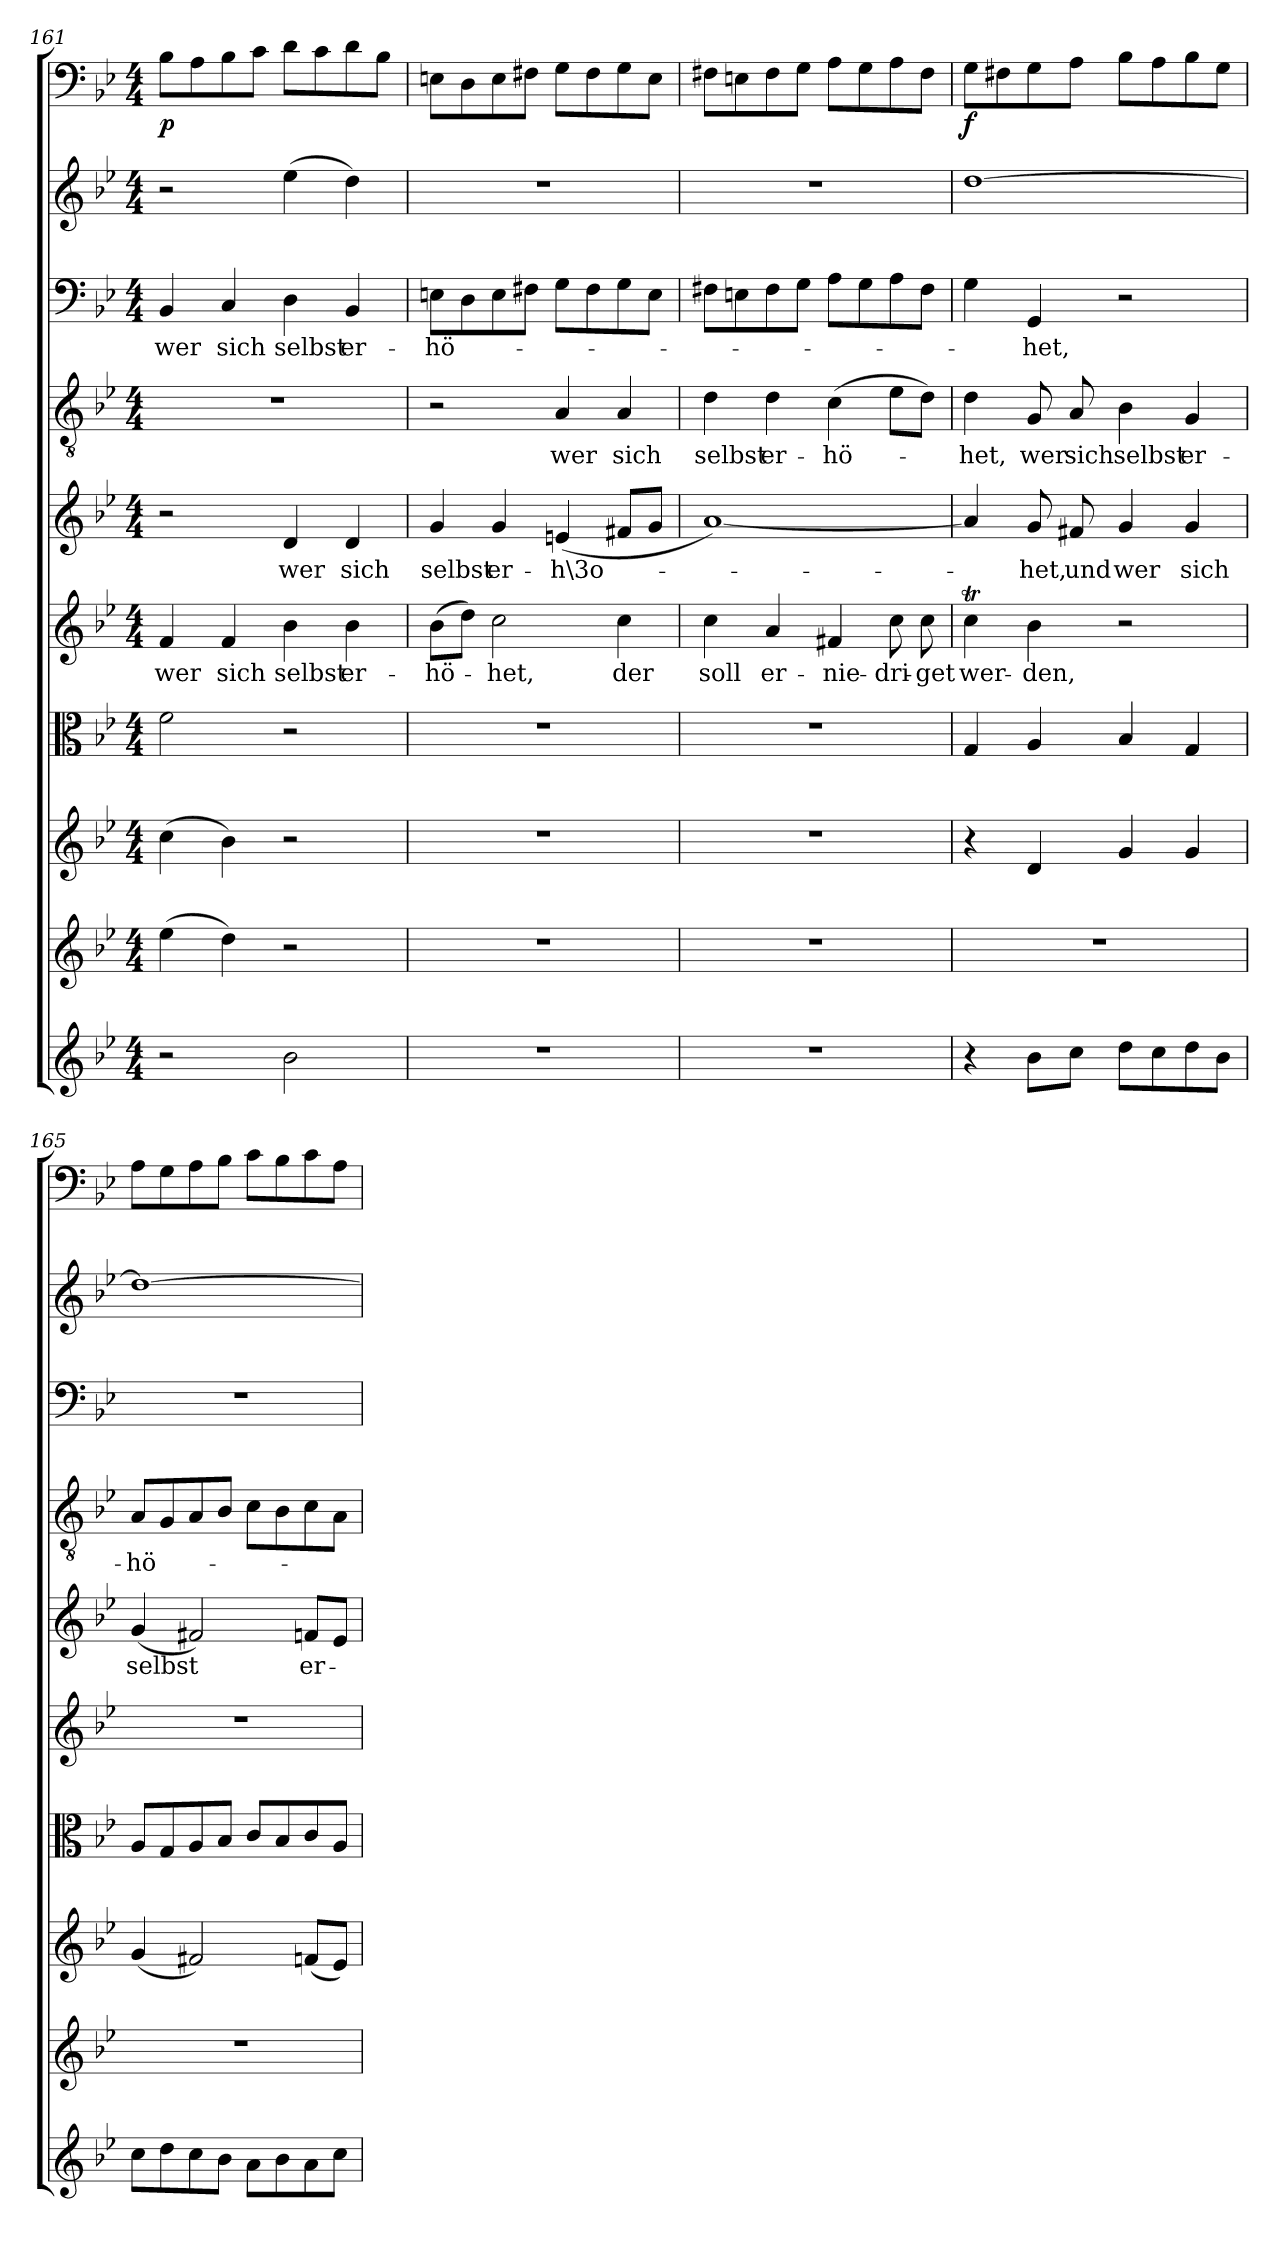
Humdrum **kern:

**kern	**kern	**kern	**kern	**kern	**text	**kern	**text	**kern	**text	**kern	**text	**kern	**kern	**dynam
*part10	*part9	*part8	*part7	*part6	*part6	*part5	*part5	*part4	*part4	*part3	*part3	*part2	*part1	*part1
*staff10	*staff9	*staff8	*staff7	*staff6	*staff6	*staff5	*staff5	*staff4	*staff4	*staff3	*staff3	*staff2	*staff1	*staff1
*clefG2	*clefG2	*clefG2	*clefC3	*clefG2	*	*clefG2	*	*clefGv2	*	*clefF4	*	*clefG2	*clefF4	*
*k[b-e-]	*k[b-e-]	*k[b-e-]	*k[b-e-]	*k[b-e-]	*	*k[b-e-]	*	*k[b-e-]	*	*k[b-e-]	*	*k[b-e-]	*k[b-e-]	*
*g:	*g:	*g:	*g:	*g:	*	*g:	*	*g:	*	*g:	*	*g:	*g:	*
*M4/4	*M4/4	*M4/4	*M4/4	*M4/4	*	*M4/4	*	*M4/4	*	*M4/4	*	*M4/4	*M4/4	*
=161	=161	=161	=161	=161	=161	=161	=161	=161	=161	=161	=161	=161	=161	=161
2r	(4ee-\	(4cc\	2f\	4f/	wer	2r	.	1r	.	4BB-/	wer	2r	8B-\L	p
.	.	.	.	.	.	.	.	.	.	.	.	.	8A\	.
.	4dd\)	4b-\)	.	4f/	sich	.	.	.	.	4C/	sich	.	8B-\	.
.	.	.	.	.	.	.	.	.	.	.	.	.	8c\J	.
2b-\	2r	2r	2r	4b-\	selbst	4d/	wer	.	.	4D\	selbst	(4ee-\	8d\L	.
.	.	.	.	.	.	.	.	.	.	.	.	.	8c\	.
.	.	.	.	4b-\	er-	4d/	sich	.	.	4BB-/	er-	4dd\)	8d\	.
.	.	.	.	.	.	.	.	.	.	.	.	.	8B-\J	.
=162	=162	=162	=162	=162	=162	=162	=162	=162	=162	=162	=162	=162	=162	=162
1r	1r	1r	1r	(8b-\L	-hö-	4g/	selbst	2r	.	8En\L	-hö-	1r	8En\L	.
.	.	.	.	8dd\J)	.	.	.	.	.	8D\	.	.	8D\	.
.	.	.	.	2cc\	-het,	4g/	er-	.	.	8E\	.	.	8E\	.
.	.	.	.	.	.	.	.	.	.	8F#X\J	.	.	8F#X\J	.
.	.	.	.	.	.	(4en/	-h\3o-	4A/	wer	8G\L	.	.	8G\L	.
.	.	.	.	.	.	.	.	.	.	8F#\	.	.	8F#\	.
.	.	.	.	4cc\	der	8f#X/L	.	4A/	sich	8G\	.	.	8G\	.
.	.	.	.	.	.	8g/J	.	.	.	8E\J	.	.	8E\J	.
=163	=163	=163	=163	=163	=163	=163	=163	=163	=163	=163	=163	=163	=163	=163
1r	1r	1r	1r	4cc\	soll	[1a/)	.	4d\	selbst	8F#X\L	.	1r	8F#X\L	.
.	.	.	.	.	.	.	.	.	.	8En\	.	.	8En\	.
.	.	.	.	4a/	er-	.	.	4d\	er-	8F#\	.	.	8F#\	.
.	.	.	.	.	.	.	.	.	.	8G\J	.	.	8G\J	.
.	.	.	.	4f#X/	-nie-	.	.	(4c\	-hö-	8A\L	.	.	8A\L	.
.	.	.	.	.	.	.	.	.	.	8G\	.	.	8G\	.
.	.	.	.	8cc\	-dri-	.	.	8e-\L	.	8A\	.	.	8A\	.
.	.	.	.	8cc\	-get	.	.	8d\J)	.	8F#\J	.	.	8F#\J	.
=164	=164	=164	=164	=164	=164	=164	=164	=164	=164	=164	=164	=164	=164	=164
4r	1r	4r	4G/	4ccT\	wer-	4a/]	.	4d\	-het,	4G\	.	[1dd\	8G\L	f
.	.	.	.	.	.	.	.	.	.	.	.	.	8F#X\	.
8b-\L	.	4d/	4A/	4b-\	-den,	8g/	-het,	8G/	wer	4GG/	-het,	.	8G\	.
8cc\J	.	.	.	.	.	8f#X/	und	8A/	sich	.	.	.	8A\J	.
8dd\L	.	4g/	4B-/	2r	.	4g/	wer	4B-\	selbst	2r	.	.	8B-\L	.
8cc\	.	.	.	.	.	.	.	.	.	.	.	.	8A\	.
8dd\	.	4g/	4G/	.	.	4g/	sich	4G/	er-	.	.	.	8B-\	.
8b-\J	.	.	.	.	.	.	.	.	.	.	.	.	8G\J	.
=165	=165	=165	=165	=165	=165	=165	=165	=165	=165	=165	=165	=165	=165	=165
8cc\L	1r	(4g/	8A/L	1r	.	(4g/	selbst	8A/L	-hö-	1r	.	1dd\_	8A\L	.
8dd\	.	.	8G/	.	.	.	.	8G/	.	.	.	.	8G\	.
8cc\	.	2f#X/)	8A/	.	.	2f#X/)	.	8A/	.	.	.	.	8A\	.
8b-\J	.	.	8B-/J	.	.	.	.	8B-/J	.	.	.	.	8B-\J	.
8a\L	.	.	8c/L	.	.	.	.	8c\L	.	.	.	.	8c\L	.
8b-\	.	.	8B-/	.	.	.	.	8B-\	.	.	.	.	8B-\	.
8a\	.	(8fn/L	8c/	.	.	8fn/L	er-	8c\	.	.	.	.	8c\	.
8cc\J	.	8e-/J)	8A/J	.	.	8e-/J	.	8A\J	.	.	.	.	8A\J	.
=	=	=	=	=	=	=	=	=	=	=	=	=	=	=
*-	*-	*-	*-	*-	*-	*-	*-	*-	*-	*-	*-	*-	*-	*-
